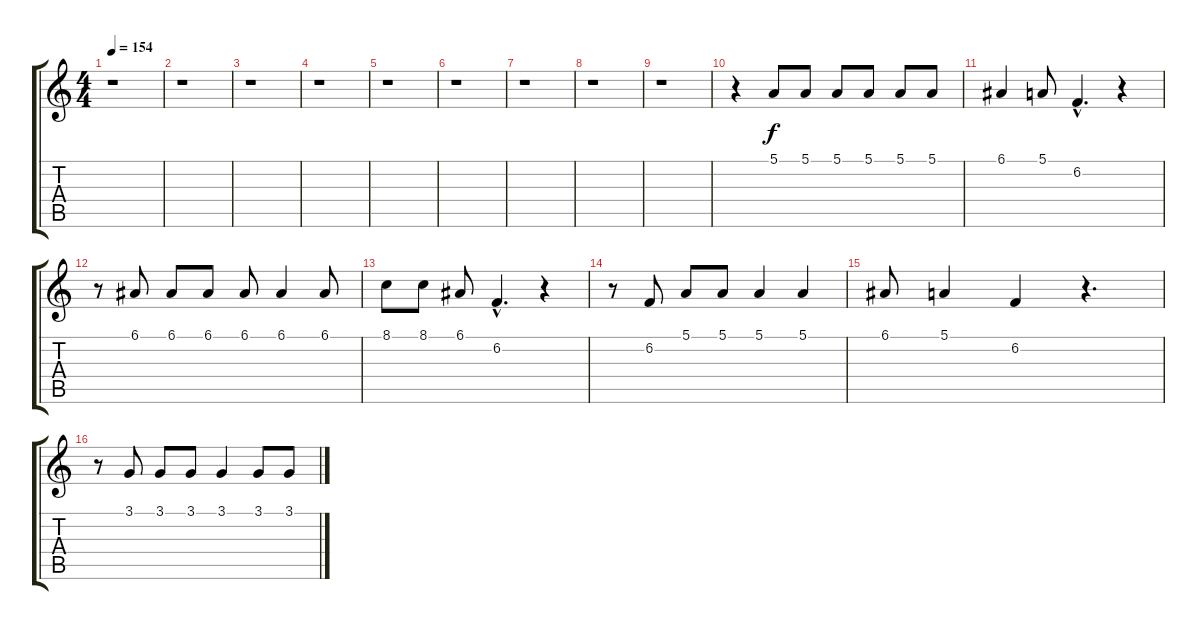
\track "" {instrument lead8bassandlead}
\staff {score tabs}
\tuning (E4 B3 G3 D3 A2 E2) {hide}
\ts (4 4)
\tempo 154
\clef g2
\ks c
r.1{dy f instrument lead8bassandlead} |
r.1 |
r.1 |
r.1 |
r.1 |
r.1 |
r.1 |
r.1 |
r.1 |
r.4 5.1.8 5.1.8 5.1.8 5.1.8 5.1.8 5.1.8 |
6.1.4 5.1.8 6.2{hac}.4{d} r.4 |
r.8 6.1.8 6.1.8 6.1.8 6.1.8 6.1.4 6.1.8 |
8.1.8 8.1.8 6.1.8 6.2{hac}.4{d} r.4 |
r.8 6.2.8 5.1.8 5.1.8 5.1.4 5.1.4 |
6.1.8 5.1.4 6.2.4 r.4{d} |
r.8 3.1.8 3.1.8 3.1.8 3.1.4 3.1.8 3.1.8
